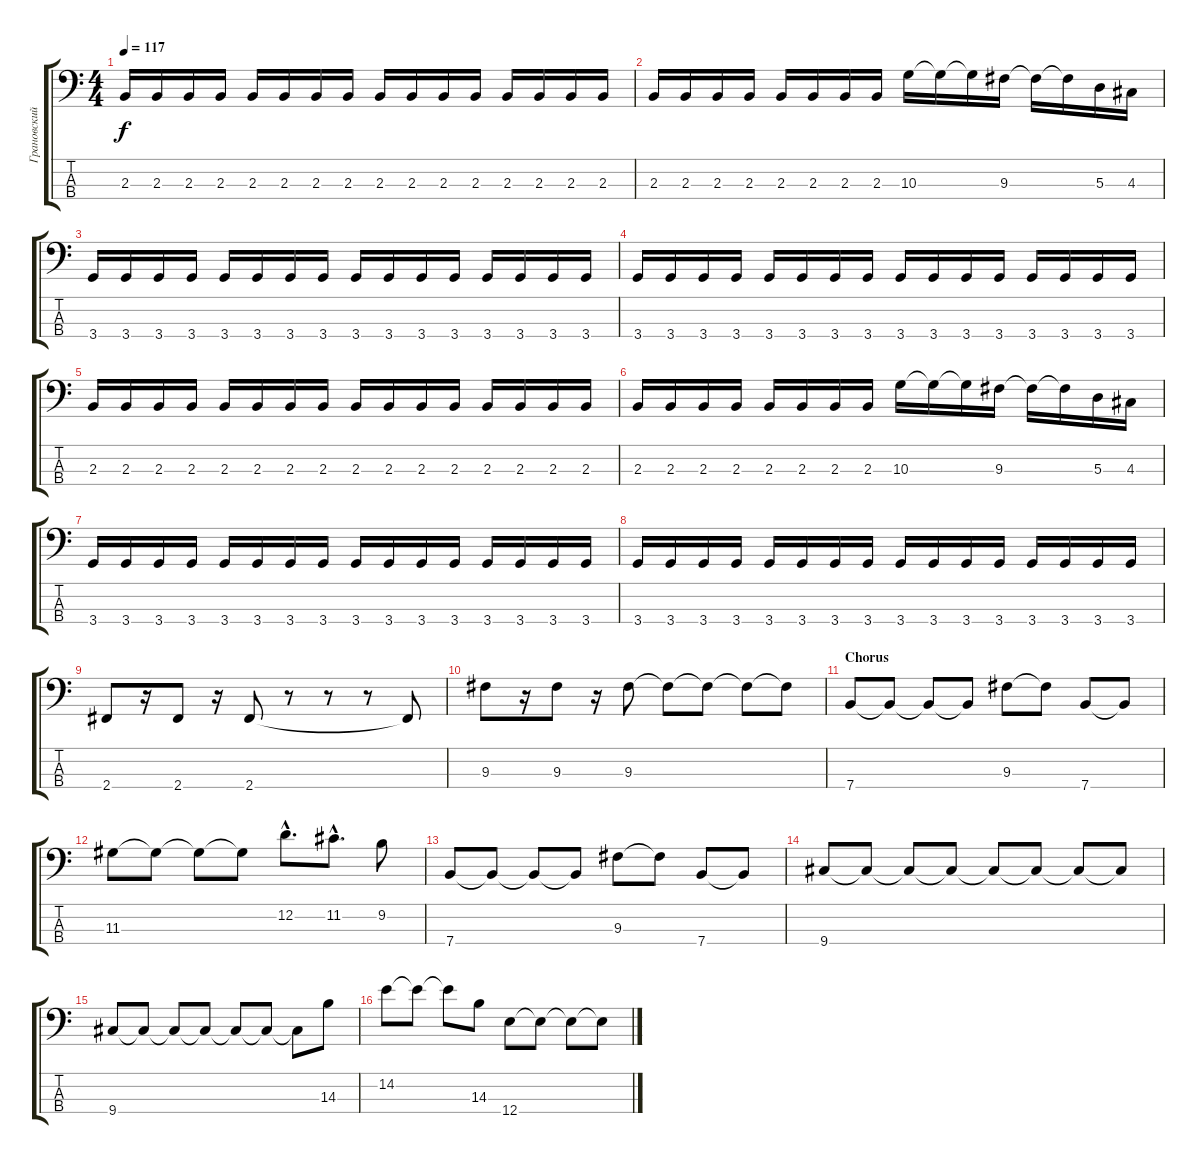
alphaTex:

\track ("Грановский (Bass)" "Грановский") {instrument electricbassfinger}
\staff {score tabs}
\tuning (G2 D2 A1 E1) {hide}
\ts (4 4)
\tempo 117
\clef f4
\ks c
2.3.16{dy f} 2.3.16 2.3.16 2.3.16 2.3.16 2.3.16 2.3.16 2.3.16 2.3.16 2.3.16 2.3.16 2.3.16 2.3.16 2.3.16 2.3.16 2.3.16 |
2.3.16 2.3.16 2.3.16 2.3.16 2.3.16 2.3.16 2.3.16 2.3.16 10.3.16 10.3{t}.16 10.3{t}.16 9.3.16 9.3{t}.16 9.3{t}.16 5.3.16 4.3.16 |
3.4.16 3.4.16 3.4.16 3.4.16 3.4.16 3.4.16 3.4.16 3.4.16 3.4.16 3.4.16 3.4.16 3.4.16 3.4.16 3.4.16 3.4.16 3.4.16 |
3.4.16 3.4.16 3.4.16 3.4.16 3.4.16 3.4.16 3.4.16 3.4.16 3.4.16 3.4.16 3.4.16 3.4.16 3.4.16 3.4.16 3.4.16 3.4.16 |
2.3.16 2.3.16 2.3.16 2.3.16 2.3.16 2.3.16 2.3.16 2.3.16 2.3.16 2.3.16 2.3.16 2.3.16 2.3.16 2.3.16 2.3.16 2.3.16 |
2.3.16 2.3.16 2.3.16 2.3.16 2.3.16 2.3.16 2.3.16 2.3.16 10.3.16 10.3{t}.16 10.3{t}.16 9.3.16 9.3{t}.16 9.3{t}.16 5.3.16 4.3.16 |
3.4.16 3.4.16 3.4.16 3.4.16 3.4.16 3.4.16 3.4.16 3.4.16 3.4.16 3.4.16 3.4.16 3.4.16 3.4.16 3.4.16 3.4.16 3.4.16 |
3.4.16 3.4.16 3.4.16 3.4.16 3.4.16 3.4.16 3.4.16 3.4.16 3.4.16 3.4.16 3.4.16 3.4.16 3.4.16 3.4.16 3.4.16 3.4.16 |
2.4.8 r.16 2.4.8 r.16 2.4.8 r.8 r.8 r.8 2.4{t}.8 |
9.3.8 r.16 9.3.8 r.16 9.3.8 9.3{t}.8 9.3{t}.8 9.3{t}.8 9.3{t}.8 |
\section ("" "Chorus")
7.4.8 7.4{t}.8 7.4{t}.8 7.4{t}.8 9.3.8 9.3{t}.8 7.4.8 7.4{t}.8 |
11.3.8 11.3{t}.8 11.3{t}.8 11.3{t}.8 12.2{hac}.8{d} 11.2{hac}.8{d} 9.2.8 |
7.4.8 7.4{t}.8 7.4{t}.8 7.4{t}.8 9.3.8 9.3{t}.8 7.4.8 7.4{t}.8 |
9.4.8 9.4{t}.8 9.4{t}.8 9.4{t}.8 9.4{t}.8 9.4{t}.8 9.4{t}.8 9.4{t}.8 |
9.4.8 9.4{t}.8 9.4{t}.8 9.4{t}.8 9.4{t}.8 9.4{t}.8 9.4{t}.8 14.3.8 |
14.2.8 14.2{t}.8 14.2{t}.8 14.3.8 12.4.8 12.4{t}.8 12.4{t}.8 12.4{t}.8
